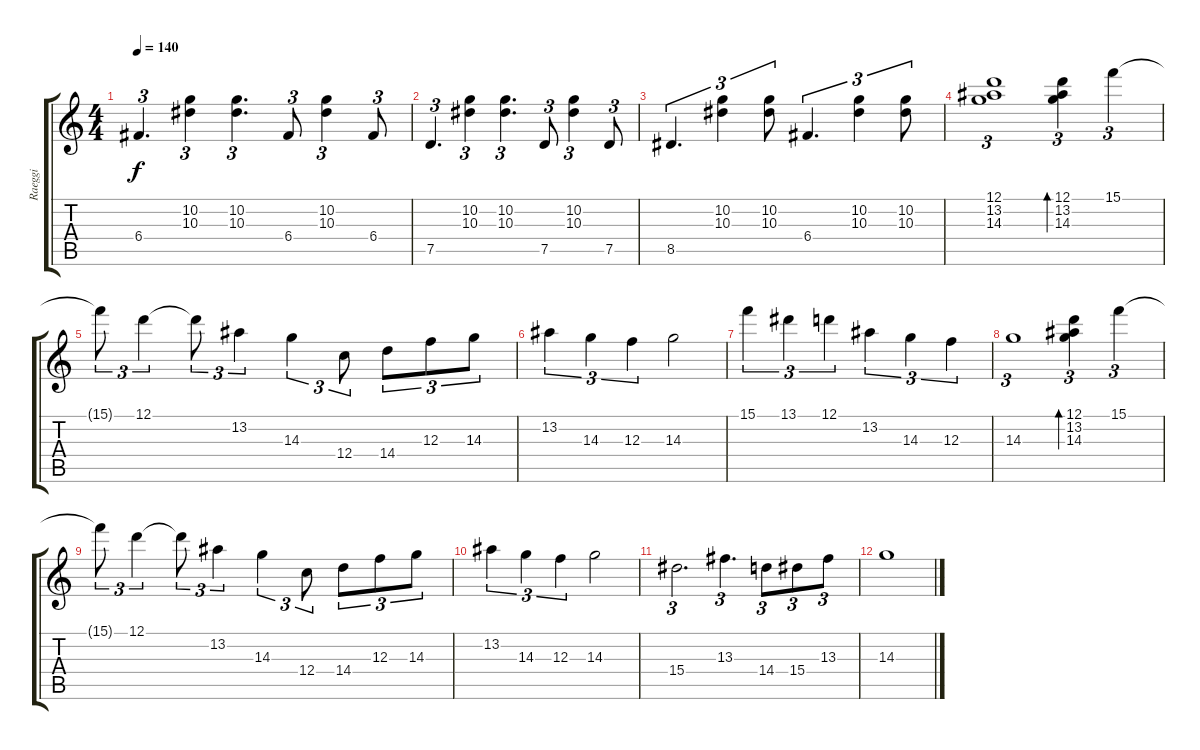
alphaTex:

\track ("Raeggi" "Raeggi") {instrument acousticguitarsteel}
\staff {score tabs}
\tuning (D4 A3 F3 C3 G2 C2) {hide}
\ts (4 4)
\tempo 140
\clef g2
\ks c
6.4.4{d tu (3 2) dy f} (10.2 10.3).4{tu (3 2)} (10.2 10.3).4{d tu (3 2)} 6.4.8{tu (3 2)} (10.2 10.3).4{tu (3 2)} 6.4.8{tu (3 2)} |
7.5.4{d tu (3 2)} (10.2 10.3).4{tu (3 2)} (10.2 10.3).4{d tu (3 2)} 7.5.8{tu (3 2)} (10.2 10.3).4{tu (3 2)} 7.5.8{tu (3 2)} |
8.5.4{d tu (3 2)} (10.2 10.3).4{tu (3 2)} (10.2 10.3).8{tu (3 2)} 6.4.4{d tu (3 2)} (10.2 10.3).4{tu (3 2)} (10.2 10.3).8{tu (3 2)} |
(12.1 13.2 14.3).1{tu (3 2)} (12.1 13.2 14.3).4{tu (3 2) bd 240} 15.1.4{tu (3 2)} |
15.1{t}.8{tu (3 2)} 12.1.4{tu (3 2)} 12.1{t}.8{tu (3 2)} 13.2.4{tu (3 2)} 14.3.4{tu (3 2)} 12.4.8{tu (3 2)} 14.4.8{tu (3 2)} 12.3.8{tu (3 2)} 14.3.8{tu (3 2)} |
13.2.4{tu (3 2)} 14.3.4{tu (3 2)} 12.3.4{tu (3 2)} 14.3.2 |
15.1.4{tu (3 2)} 13.1.4{tu (3 2)} 12.1.4{tu (3 2)} 13.2.4{tu (3 2)} 14.3.4{tu (3 2)} 12.3.4{tu (3 2)} |
14.3.1{tu (3 2)} (12.1 13.2 14.3).4{tu (3 2) bd 240} 15.1.4{tu (3 2)} |
15.1{t}.8{tu (3 2)} 12.1.4{tu (3 2)} 12.1{t}.8{tu (3 2)} 13.2.4{tu (3 2)} 14.3.4{tu (3 2)} 12.4.8{tu (3 2)} 14.4.8{tu (3 2)} 12.3.8{tu (3 2)} 14.3.8{tu (3 2)} |
13.2.4{tu (3 2)} 14.3.4{tu (3 2)} 12.3.4{tu (3 2)} 14.3.2 |
15.4.2{d tu (3 2)} 13.3.4{d tu (3 2)} 14.4.8{tu (3 2)} 15.4.8{tu (3 2)} 13.3.8{tu (3 2)} |
14.3.1
